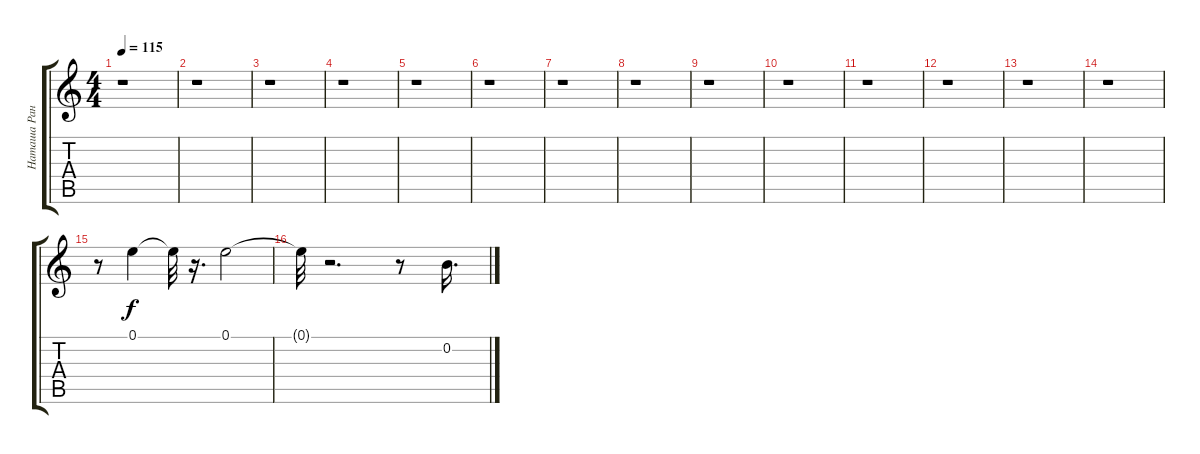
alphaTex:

\track ("Наташа Ранетка" "Наташа Ран") {instrument distortionguitar}
\staff {score tabs}
\tuning (E4 B3 G3 D3 A2 E2) {hide}
\ts (4 4)
\tempo 115
\clef g2
\ks c
r.1{dy f} |
r.1 |
r.1 |
r.1 |
r.1 |
r.1 |
r.1 |
r.1 |
r.1 |
r.1 |
r.1 |
r.1 |
r.1 |
r.1 |
r.8 0.1.4 0.1{t}.32 r.16{d} 0.1.2 |
0.1{t}.32 r.2{d} r.8 0.2.16{d}
